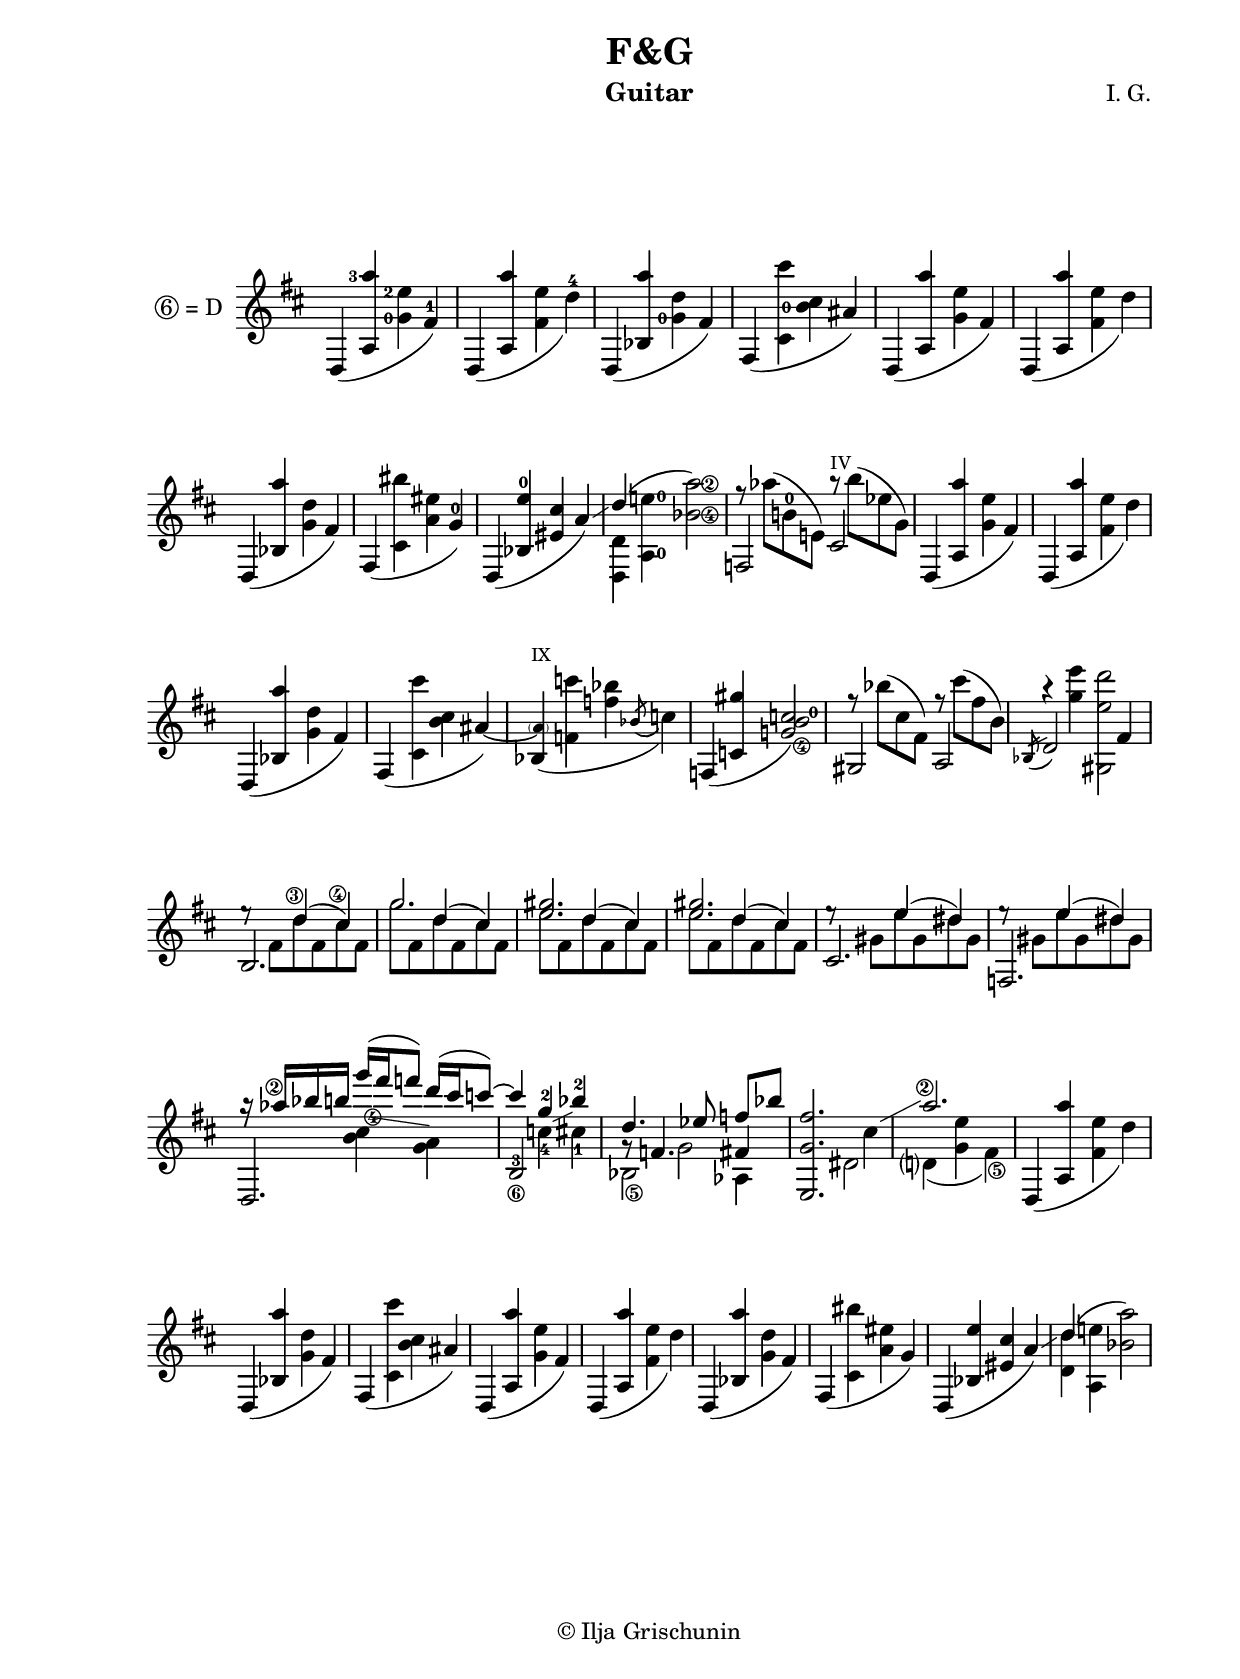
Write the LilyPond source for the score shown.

\version "2.19.15"
%\version "2.18.0"

\language "deutsch"

\header {
  title = "F&G"
  instrument = "Guitar"
  meter = ""
  composer = "I. G."
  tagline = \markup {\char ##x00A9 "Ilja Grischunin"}
}

\paper {
  #(set-paper-size "a4")
  top-system-spacing #'basic-distance = #25
  top-markup-spacing #'basic-distance = #8
  markup-system-spacing #'basic-distance = #26
  system-system-spacing #'basic-distance = #20
  last-bottom-spacing #'basic-distance = #25
  two-sided = ##t
  inner-margin = 25
  outer-margin = 15
}

\layout {
  \context {
    \Score
    \remove "Bar_number_engraver"
  }
}

\version "2.19.15"
%\version "2.18.0"

\language "deutsch"

\include "noteHeads.ly"

guitarMusic = \relative {
  \clef treble
  \key d \major
  \time 4/4
  \override Staff.TimeSignature.stencil = ##f
  \override Fingering.staff-padding = #'()
  \set fingeringOrientations = #'(left)
  d4_( <a' a''-3> <g'-0 e'-2> fis-1) d,4_( <a' a''> <fis' e'> d'-4)
  d,,4_( <b' a''> <g'-0 d'> fis) fis,4_( <cis' cis''> <h'-0 cis> ais)
  d,,4_( <a' a''> <g' e'> fis) d,4_( <a' a''> <fis' e'> d')
  d,,4_( <b' a''> <g' d'> fis) fis,4_( <cis' his''> <a' eis'> g-0)
  <<
    {
      d,4_( <b' e'-0> <eis cis'> a\glissando)
      \set fingeringOrientations = #'(right)
      \override Fingering.extra-offset = #'(-0.3 . 0.3)
      d4( \stemDown <a,-0 e''!-0>
      \set stringNumberOrientations = #'(right)
      \override StringNumber.extra-offset = #'(-0.4 . 0)
      <b'\4 a'\2>2)
      \override TextScript.font-size = -2
      \revert Fingering.extra-offset
      \override Fingering.staff-padding = #'()
      r8 as'( h,!-0 e,!) r-"IV" h''( es, g,)
    }
    \\
    {
      s1 <d, d'>4 s2.
      \stemUp
      f2 cis'
    }
  >>
  d,4_( <a' a''> <g' e'> fis) d,4_( <a' a''> <fis' e'> d')
  d,,4_( <b' a''> <g' d'> fis) fis,4_( <cis' cis''> <h' cis> ais~)
  \override TextScript.font-size = -2
  <b, \parenthesize \tweak font-size #-2 ais'>4^"IX"_( <f' c''> <f' b> \acciaccatura b,8 c4)
  f,,_( <c' gis''>
  \once \override Fingering.extra-offset = #'(6 . 1)
  \once \override StringNumber.extra-offset = #'(1.3 . 2)
  \displaceHeads #'(0 1 -1)
  <g'!_\4 h-0 c>2)
  %\once \override StringNumber.extra-offset = #'(0 . -1.2)
  %c\3)
  <<
    {
      \stemDown
      r8 b'( cis, fis,) r cis''( fis, h,) r4 <g' e'> s
      \stemUp
      fis,
    }
    \\
    {
      \stemUp
      gis,2 a \acciaccatura b8-\markup {
        \postscript #"0.7 0.3 moveto 1.6 0.8 rlineto stroke"
      } d2
      \stemDown
      <gis, e'' d'>2
    }
  >>
  \time 3/4
  <<
    {
      s4
      \once \override StringNumber.extra-offset = #'(-.5 . -2)
      d''\3(
      \once \override StringNumber.extra-offset = #'(-.5 . -1.5)
      cis\4)
      \repeat unfold 3 {s4 d( cis)}
      s4 e( dis)
      s4 e( dis)
      r16
      \once \override StringNumber.extra-offset = #'(-.5 . -3.5)
      as'\2 b h g'( fis f8) d16( cis c8)~ c4
      \tag #'Part {
        g-2-\markup {
          \postscript #"1.4 -1 moveto 1.9 0.9 rlineto stroke"
        }
      }
      \tag #'Partitur {
        g-2-\markup {
          \postscript #"1.5 -1 moveto 3.3 0.9 rlineto stroke"
        }
      }
      b-2
    }
    \\
    {
      \override Fingering.staff-padding = #'()
      e,8\rest fis, d' fis, cis' fis,
      \mergeDifferentlyHeadedOn
      \mergeDifferentlyDottedOn
      g' fis, d' fis, cis' fis,
      e' fis, d' fis, cis' fis,
      e' fis, d' fis, cis' fis,
      e'8\rest gis, e' gis, dis' gis,
      e'8\rest gis, e' gis, dis' gis,
      s4
      \once \override StringNumber.extra-offset = #'(1 . -1.4)
      <h cis\4>-\markup {
        \postscript #"1.5 4.5 moveto 5.6 -0.8 rlineto stroke"
      } <g a>
      s c-4 cis-1
    }
    \\
    {
      \voiceOne
      h,2. g'' <e gis> q cis, f, d
      \once \override Fingering.extra-offset = #'(0 . -5.3)
      h'2-3_\6 s4
    }
  >>
  <<
    {
      d'4. es8\noBeam f b

    }
    \\
    {
      s4 g,2
    }
    \\
    {
      \voiceOne
      g8\rest f4.
      %\once \override NoteColumn.force-hshift = #0.2
      \once \override Stem.length = #5
      fis4
    }
    \\
    {
      \voiceTwo
      \once \override StringNumber.extra-offset = #'(.5 . 2)
      b,2_\5 as4
    }
  >>
  <<
    {
      <e g' fis'>2.
    }
    \\
    {
      \tag #'Part {
        s2 cis''4-\markup {
          \postscript #"1.6 4.1 moveto 3.9 2 rlineto stroke"
        }
      }
      \tag #'Partitur {
        s2 cis4-\markup {
          \postscript #"1.6 4 moveto 6.2 2 rlineto stroke"
        }
      }
    }
    \\
    {
      \voiceTwo
      s4 dis,2
    }
  >>
  <<
    {
      \once \override StringNumber.extra-offset = #'(-.5 . -2)
      a''2.\2
    }
    \\
    {
      d,,?4( <g e'>
      \once \override StringNumber.extra-offset = #'(.5 . 2.5)
      fis_\5)
    }
  >>
  \time 4/4
  d,4_( <a' a''> <fis' e'> d')
  d,,4_( <b' a''> <g' d'> fis) fis,4_( <cis' cis''> <h' cis> ais)
  d,,4_( <a' a''> <g' e'> fis) d,4_( <a' a''> <fis' e'> d')
  d,,4_( <b' a''> <g' d'> fis) fis,4_( <cis' his''> <a' eis'> g)
  <<
    {
      d,4_( <b' e'> <eis cis'> a\glissando)
      \set fingeringOrientations = #'(right)
      \override Fingering.extra-offset = #'(-0.3 . 0.3)
      d4( \stemDown <a, e''!>
      \set stringNumberOrientations = #'(right)
      \override StringNumber.extra-offset = #'(-0.4 . 0)
      <b' a'>2)
    }
    \\
    {
      s1 <d, d'>4 s2.
    }
  >>
}


\score {
  \new Staff \with {
    instrumentName = \markup {
      { \circle 6"= D" }
    }
  }
  \removeWithTag #'Partitur
  \guitarMusic
}